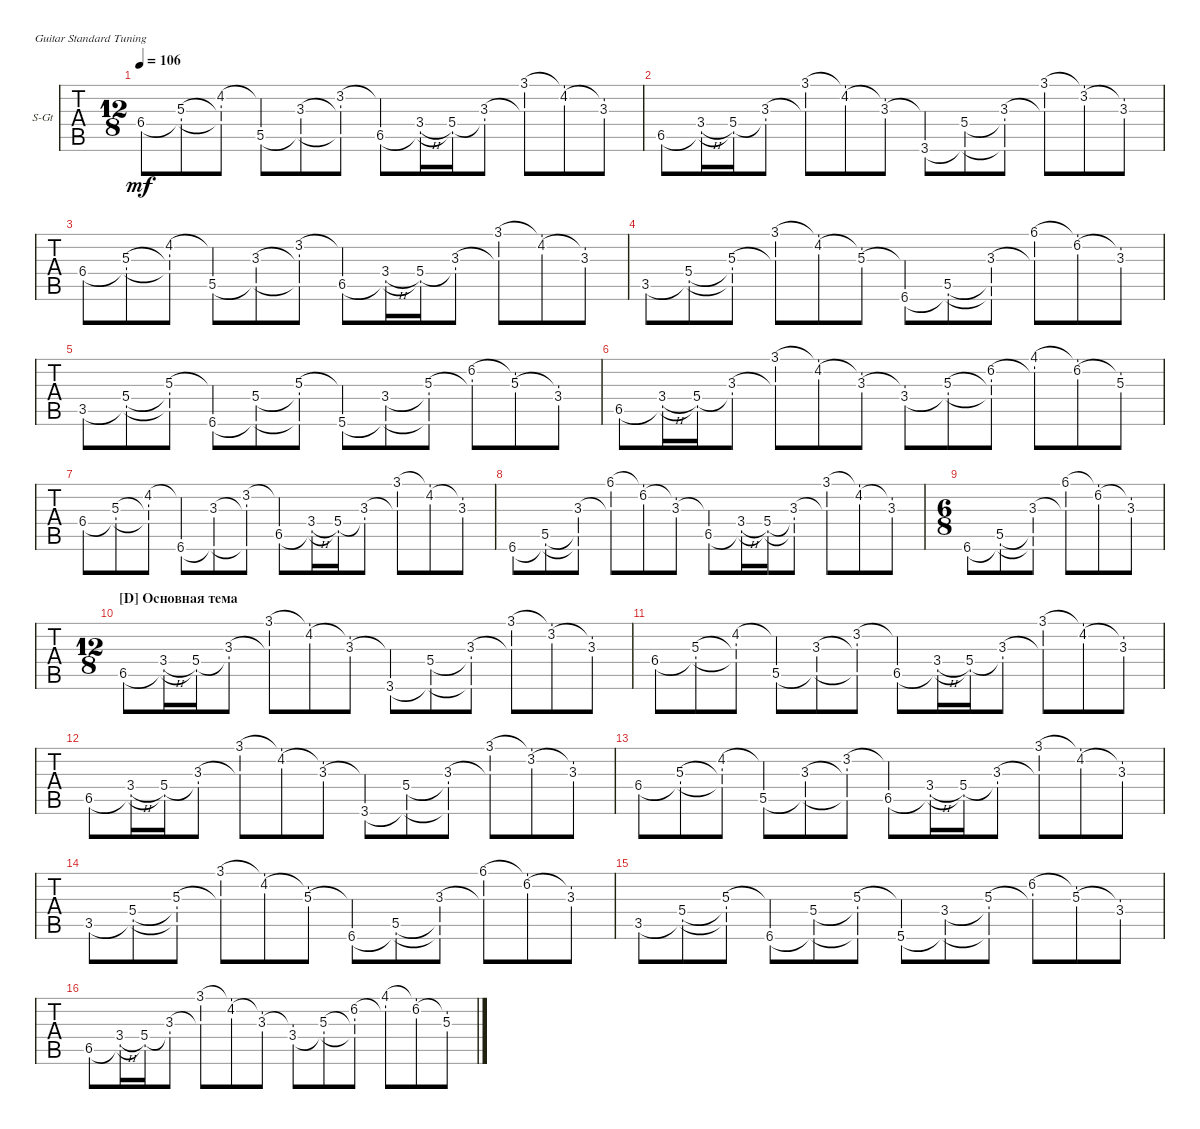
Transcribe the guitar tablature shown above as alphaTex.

\defaultSystemsLayout 4
\bracketExtendMode groupsimilarinstruments
\firstSystemTrackNameOrientation horizontal
\otherSystemsTrackNameOrientation horizontal
\track ("Steel Guitar" "S-Gt") {instrument acousticguitarsteel}
\staff {tabs}
\tuning (E4 B3 G3 D3 A2 E2)
\ts (12 8)
\tempo 106
\clef g2
\ks eb
6.4.8{dy mf} (5.3 6.4{t}).8 (4.2 6.4{t} 5.3{t}).8 (5.5 4.2{t}).8 (3.3 5.5{t}).8 (3.2 3.3{t} 5.5{t}).8 (6.5 3.2{t}).8 (3.4{h} 6.5{t}).16 (5.4 6.5{t}).16 (3.3 5.4{t}).8 (3.1 3.3{t}).8 (4.2 3.1{t}).8 (3.3 4.2{t}).8 |
6.5.8 (3.4{h} 6.5{t}).16 (5.4 6.5{t}).16 (3.3 5.4{t}).8 (3.1 3.3{t}).8 (4.2 3.1{t}).8 (3.3 4.2{t}).8 (3.6 3.3{t}).8 (5.4 3.6{t}).8 (3.3 3.6{t} 5.4{t}).8 (3.1 3.3{t}).8 (3.2 3.1{t}).8 (3.3 3.2{t}).8 |
6.4.8 (5.3 6.4{t}).8 (4.2 6.4{t} 5.3{t}).8 (5.5 4.2{t}).8 (3.3 5.5{t}).8 (3.2 5.5{t} 3.3{t}).8 (6.5 3.2{t}).8 (3.4{h} 6.5{t}).16 (5.4 6.5{t}).16 (3.3 5.4{t}).8 (3.1 3.3{t}).8 (4.2 3.1{t}).8 (3.3 4.2{t}).8 |
3.5.8 (5.4 3.5{t}).8 (5.3 3.5{t} 5.4{t}).8 (3.1 5.3{t}).8 (4.2 3.1{t}).8 (5.3 4.2{t}).8 (6.6 5.3{t}).8 (5.5 6.6{t}).8 (3.3 6.6{t} 5.5{t}).8 (6.1 3.3{t}).8 (6.2 6.1{t}).8 (3.3 6.2{t}).8 |
3.5.8 (5.4 3.5{t}).8 (5.3 3.5{t} 5.4{t}).8 (6.6 5.3{t}).8 (5.4 6.6{t}).8 (5.3 6.6{t} 5.4{t}).8 (5.6 5.3{t}).8 (3.4 5.6{t}).8 (5.3 5.6{t} 3.4{t}).8 (6.2 5.3{t}).8 (5.3 6.2{t}).8 (3.4 5.3{t}).8 |
6.5.8 (3.4{h} 6.5{t}).16 (5.4 6.5{t}).16 (3.3 5.4{t}).8 (3.1 3.3{t}).8 (4.2 3.1{t}).8 (3.3 4.2{t}).8 (3.4 3.3{t}).8 (5.3 3.4{t}).8 (6.2 3.4{t} 5.3{t}).8 (4.1 6.2{t}).8 (6.2 4.1{t}).8 (5.3 6.2{t}).8 |
6.4.8 (5.3 6.4{t}).8 (4.2 6.4{t} 5.3{t}).8 (6.6 4.2{t}).8 (3.3 6.6{t}).8 (3.2 6.6{t} 3.3{t}).8 (6.5 3.2{t}).8 (3.4{h} 6.5{t}).16 (5.4 6.5{t}).16 (3.3 5.4{t}).8 (3.1 3.3{t}).8 (4.2 3.1{t}).8 (3.3 4.2{t}).8 |
6.6.8 (5.5 6.6{t}).8 (3.3 6.6{t} 5.5{t}).8 (6.1 3.3{t}).8 (6.2 6.1{t}).8 (3.3 6.2{t}).8 (6.5 3.3{t}).8 (3.4{h} 6.5{t}).16 (5.4 6.5{t}).16 (3.3 6.5{t} 5.4{t}).8 (3.1 3.3{t}).8 (4.2 3.1{t}).8 (3.3 4.2{t}).8 |
\ts (6 8)
6.6.8 (5.5 6.6{t}).8 (3.3 6.6{t} 5.5{t}).8 (6.1 3.3{t}).8 (6.2 6.1{t}).8 (3.3 6.2{t}).8 |
\ts (12 8)
\section ("D" "Основная тема")
6.5.8 (3.4{h} 6.5{t}).16 (5.4 6.5{t}).16 (3.3 5.4{t}).8 (3.1 3.3{t}).8 (4.2 3.1{t}).8 (3.3 4.2{t}).8 (3.6 3.3{t}).8 (5.4 3.6{t}).8 (3.3 3.6{t} 5.4{t}).8 (3.1 3.3{t}).8 (3.2 3.1{t}).8 (3.3 3.2{t}).8 |
6.4.8 (5.3 6.4{t}).8 (4.2 6.4{t} 5.3{t}).8 (5.5 4.2{t}).8 (3.3 5.5{t}).8 (3.2 3.3{t} 5.5{t}).8 (6.5 3.2{t}).8 (3.4{h} 6.5{t}).16 (5.4 6.5{t}).16 (3.3 5.4{t}).8 (3.1 3.3{t}).8 (4.2 3.1{t}).8 (3.3 4.2{t}).8 |
6.5.8 (3.4{h} 6.5{t}).16 (5.4 6.5{t}).16 (3.3 5.4{t}).8 (3.1 3.3{t}).8 (4.2 3.1{t}).8 (3.3 4.2{t}).8 (3.6 3.3{t}).8 (5.4 3.6{t}).8 (3.3 3.6{t} 5.4{t}).8 (3.1 3.3{t}).8 (3.2 3.1{t}).8 (3.3 3.2{t}).8 |
6.4.8 (5.3 6.4{t}).8 (4.2 6.4{t} 5.3{t}).8 (5.5 4.2{t}).8 (3.3 5.5{t}).8 (3.2 5.5{t} 3.3{t}).8 (6.5 3.2{t}).8 (3.4{h} 6.5{t}).16 (5.4 6.5{t}).16 (3.3 5.4{t}).8 (3.1 3.3{t}).8 (4.2 3.1{t}).8 (3.3 4.2{t}).8 |
3.5.8 (5.4 3.5{t}).8 (5.3 3.5{t} 5.4{t}).8 (3.1 5.3{t}).8 (4.2 3.1{t}).8 (5.3 4.2{t}).8 (6.6 5.3{t}).8 (5.5 6.6{t}).8 (3.3 6.6{t} 5.5{t}).8 (6.1 3.3{t}).8 (6.2 6.1{t}).8 (3.3 6.2{t}).8 |
3.5.8 (5.4 3.5{t}).8 (5.3 3.5{t} 5.4{t}).8 (6.6 5.3{t}).8 (5.4 6.6{t}).8 (5.3 6.6{t} 5.4{t}).8 (5.6 5.3{t}).8 (3.4 5.6{t}).8 (5.3 5.6{t} 3.4{t}).8 (6.2 5.3{t}).8 (5.3 6.2{t}).8 (3.4 5.3{t}).8 |
6.5.8 (3.4{h} 6.5{t}).16 (5.4 6.5{t}).16 (3.3 5.4{t}).8 (3.1 3.3{t}).8 (4.2 3.1{t}).8 (3.3 4.2{t}).8 (3.4 3.3{t}).8 (5.3 3.4{t}).8 (6.2 3.4{t} 5.3{t}).8 (4.1 6.2{t}).8 (6.2 4.1{t}).8 (5.3 6.2{t}).8
